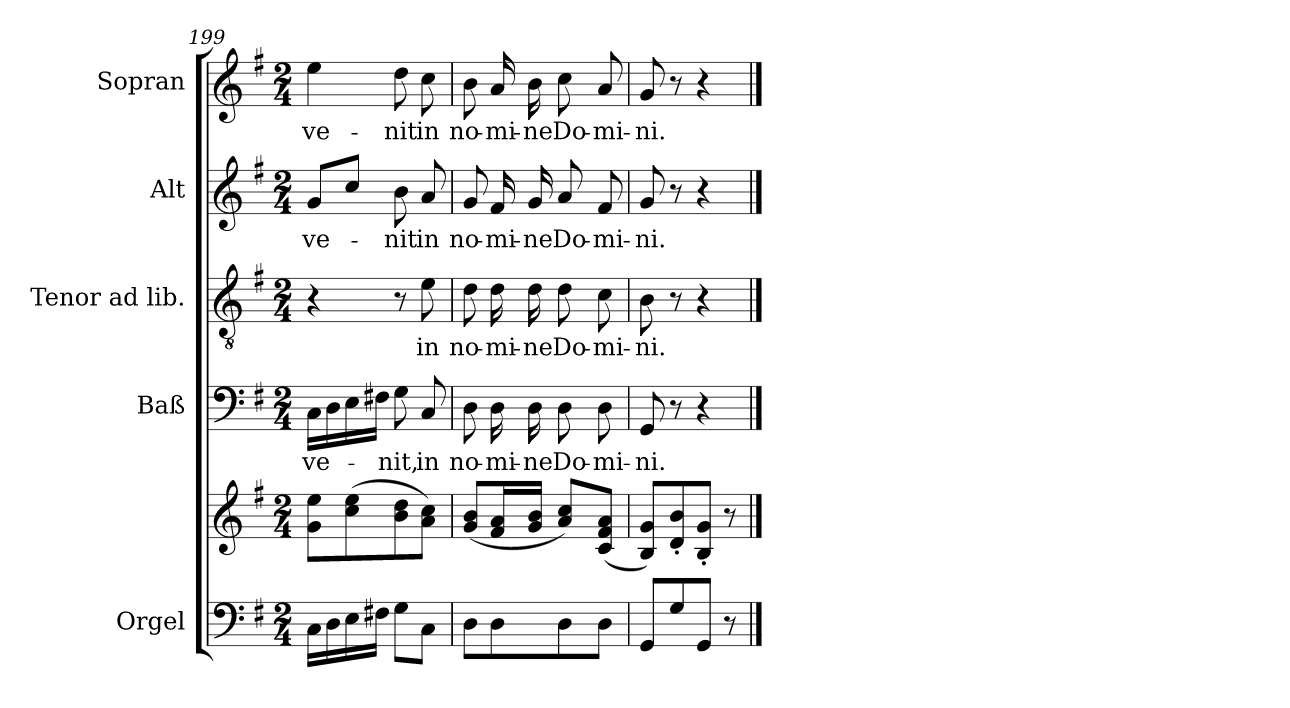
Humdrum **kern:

**kern	**kern	**kern	**text	**kern	**text	**kern	**text	**kern	**text
*part5	*part5	*part4	*part4	*part3	*part3	*part2	*part2	*part1	*part1
*staff6	*staff5	*staff4	*staff4	*staff3	*staff3	*staff2	*staff2	*staff1	*staff1
*I"Orgel	*	*I"Baß	*	*I"Tenor ad lib.	*	*I"Alt	*	*I"Sopran	*
*clefF4	*clefG2	*clefF4	*	*clefGv2	*	*clefG2	*	*clefG2	*
*k[f#]	*k[f#]	*k[f#]	*	*k[f#]	*	*k[f#]	*	*k[f#]	*
*G:	*G:	*G:	*	*G:	*	*G:	*	*G:	*
*M2/4	*M2/4	*M2/4	*	*M2/4	*	*M2/4	*	*M2/4	*
=199	=199	=199	=199	=199	=199	=199	=199	=199	=199
!	!	!	!LO:LY:b	!	!	!	!LO:LY:b	!	!LO:LY:b
16C\LL	8g\ 8ee\L	16C\LL	ve-	4r	.	8g/L	ve-	4ee\	ve-
16D\	.	16D\	.	.	.	.	.	.	.
16E\	(>8cc\ 8ee\	16E\	.	.	.	8cc/J	.	.	.
16F#X\JJ	.	16F#X\JJ	.	.	.	.	.	.	.
!	!	!	!LO:LY:b	!	!	!	!LO:LY:b	!	!LO:LY:b
8G\L	8b\ 8dd\	8G\	-nit,	8r	.	8b\	-nit	8dd\	-nit
!	!	!	!LO:LY:b	!	!LO:LY:b	!	!LO:LY:b	!	!LO:LY:b
8C\J	8a\ 8cc\J)	8C/	in	8e\	in	8a/	in	8cc\	in
=200	=200	=200	=200	=200	=200	=200	=200	=200	=200
!	!	!	!LO:LY:b	!	!LO:LY:b	!	!LO:LY:b	!	!LO:LY:b
8D\L	(<8g/ 8b/L	8D\	no-	8d\	no-	8g/	no-	8b\	no-
!	!	!	!LO:LY:b	!	!LO:LY:b	!	!LO:LY:b	!	!LO:LY:b
8D\	16f#/ 16a/L	16D\	-mi-	16d\	-mi-	16f#/	-mi-	16a/	-mi-
!	!	!	!LO:LY:b	!	!LO:LY:b	!	!LO:LY:b	!	!LO:LY:b
.	16g/ 16b/JJ	16D\	-ne	16d\	-ne	16g/	-ne	16b\	-ne
!	!	!	!LO:LY:b	!	!LO:LY:b	!	!LO:LY:b	!	!LO:LY:b
8D\	8a/ 8cc/L)	8D\	Do-	8d\	Do-	8a/	Do-	8cc\	Do-
!	!	!	!LO:LY:b	!	!LO:LY:b	!	!LO:LY:b	!	!LO:LY:b
8D\J	(<8c/ 8f#/ 8a/J	8D\	-mi-	8c\	-mi-	8f#/	-mi-	8a/	-mi-
=201	=201	=201	=201	=201	=201	=201	=201	=201	=201
!	!	!	!LO:LY:b	!	!LO:LY:b	!	!LO:LY:b	!	!LO:LY:b
8GG/L	8B/ 8g/L)	8GG/	-ni.	8B\	-ni.	8g/	-ni.	8g/	-ni.
8G/	8d/'< 8b/'<	8r	.	8r	.	8r	.	8r	.
8GG/J	8B/'< 8g/'<J	4r	.	4r	.	4r	.	4r	.
8r	8r	.	.	.	.	.	.	.	.
==	==	==	==	==	==	==	==	==	==
*-	*-	*-	*-	*-	*-	*-	*-	*-	*-
